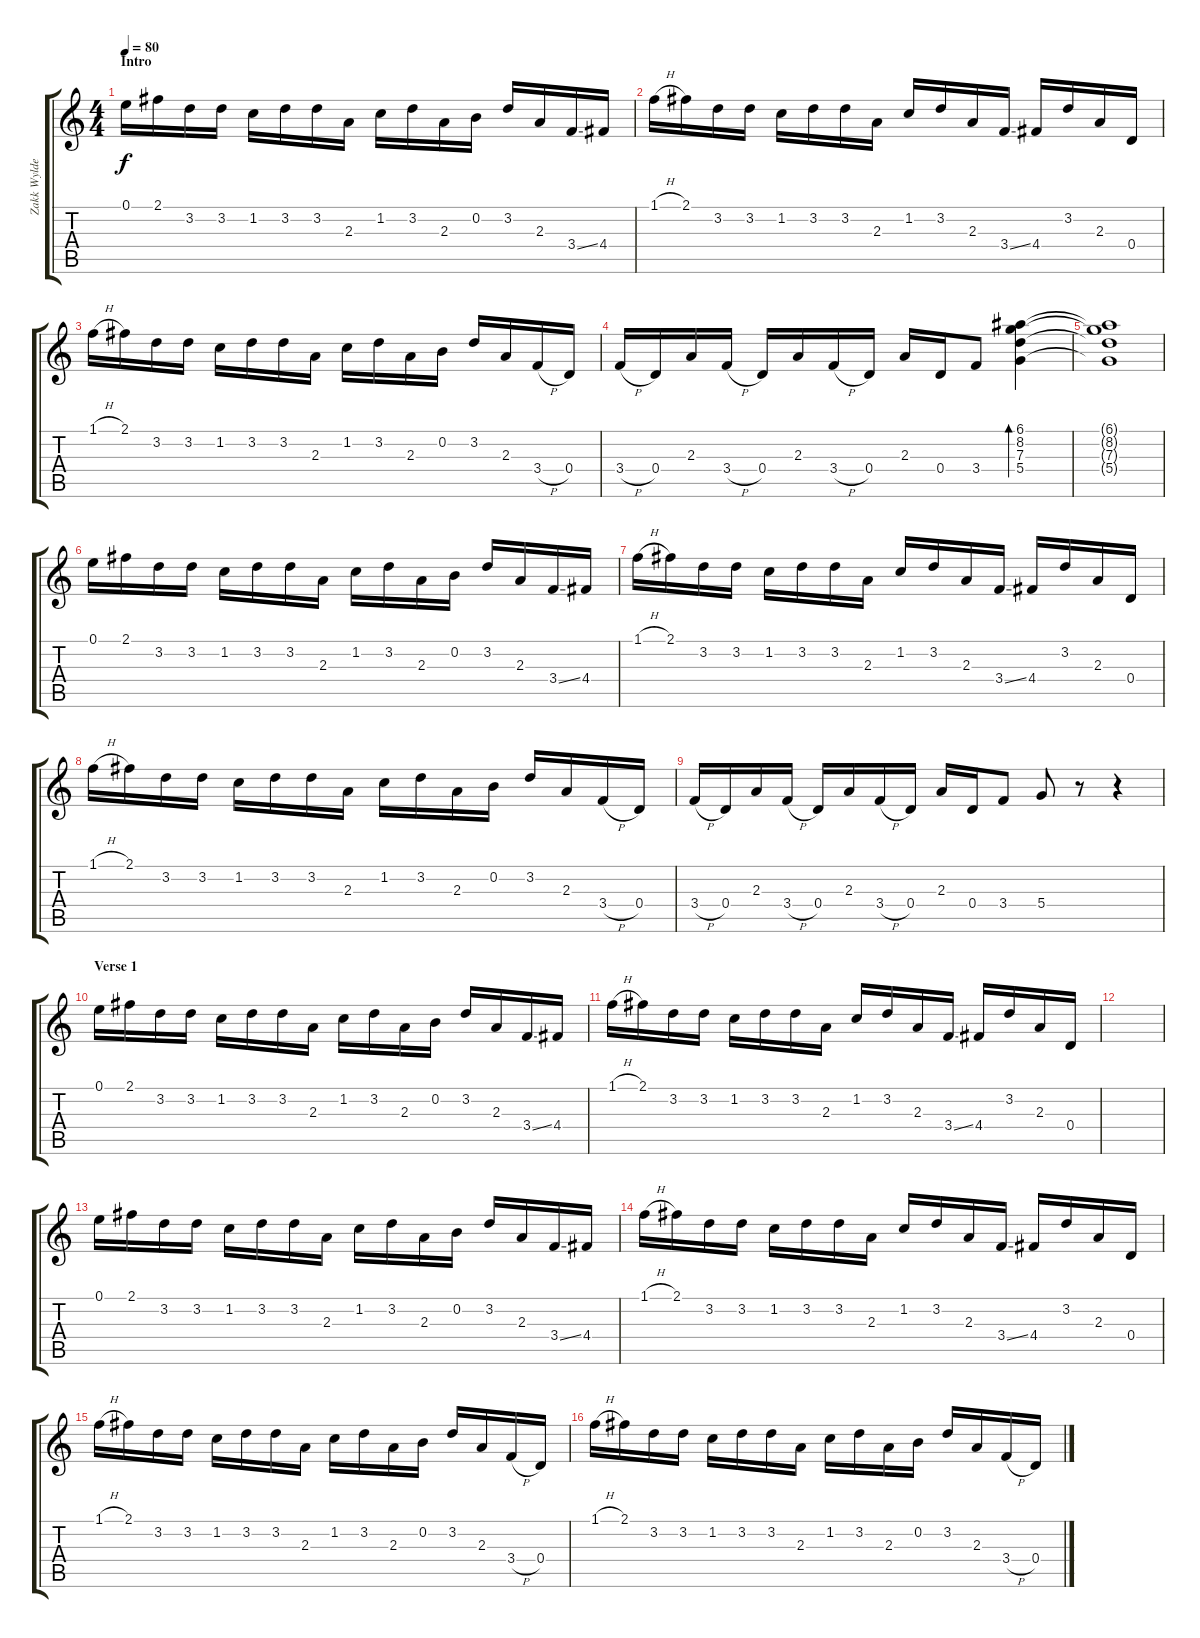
\track ("Zakk Wylde (Banjo)" "Zakk Wylde") {instrument banjo}
\staff {score tabs}
\tuning (E4 B3 G3 D3 A2 E2) {hide}
\displaytranspose 12
\ts (4 4)
\section ("" "Intro")
\tempo 80
\clef g2
\ks c
0.1.16{dy f instrument banjo} 2.1.16 3.2.16 3.2.16 1.2.16 3.2.16 3.2.16 2.3.16 1.2.16 3.2.16 2.3.16 0.2.16 3.2.16 2.3.16 3.4{ss}.16 4.4.16 |
1.1{h}.16 2.1.16 3.2.16 3.2.16 1.2.16 3.2.16 3.2.16 2.3.16 1.2.16 3.2.16 2.3.16 3.4{ss}.16 4.4.16 3.2.16 2.3.16 0.4.16 |
1.1{h}.16 2.1.16 3.2.16 3.2.16 1.2.16 3.2.16 3.2.16 2.3.16 1.2.16 3.2.16 2.3.16 0.2.16 3.2.16 2.3.16 3.4{h}.16 0.4.16 |
3.4{h}.16 0.4.16 2.3.16 3.4{h}.16 0.4.16 2.3.16 3.4{h}.16 0.4.16 2.3.16 0.4.16 3.4.8 (6.1 8.2 7.3 5.4).4{bd 60} |
(6.1{t} 8.2{t} 7.3{t} 5.4{t}).1 |
0.1.16 2.1.16 3.2.16 3.2.16 1.2.16 3.2.16 3.2.16 2.3.16 1.2.16 3.2.16 2.3.16 0.2.16 3.2.16 2.3.16 3.4{ss}.16 4.4.16 |
1.1{h}.16 2.1.16 3.2.16 3.2.16 1.2.16 3.2.16 3.2.16 2.3.16 1.2.16 3.2.16 2.3.16 3.4{ss}.16 4.4.16 3.2.16 2.3.16 0.4.16 |
1.1{h}.16 2.1.16 3.2.16 3.2.16 1.2.16 3.2.16 3.2.16 2.3.16 1.2.16 3.2.16 2.3.16 0.2.16 3.2.16 2.3.16 3.4{h}.16 0.4.16 |
3.4{h}.16 0.4.16 2.3.16 3.4{h}.16 0.4.16 2.3.16 3.4{h}.16 0.4.16 2.3.16 0.4.16 3.4.8 5.4.8 r.8 r.4 |
\section ("" "Verse 1")
0.1.16 2.1.16 3.2.16 3.2.16 1.2.16 3.2.16 3.2.16 2.3.16 1.2.16 3.2.16 2.3.16 0.2.16 3.2.16 2.3.16 3.4{ss}.16 4.4.16 |
1.1{h}.16 2.1.16 3.2.16 3.2.16 1.2.16 3.2.16 3.2.16 2.3.16 1.2.16 3.2.16 2.3.16 3.4{ss}.16 4.4.16 3.2.16 2.3.16 0.4.16 |
|
0.1.16 2.1.16 3.2.16 3.2.16 1.2.16 3.2.16 3.2.16 2.3.16 1.2.16 3.2.16 2.3.16 0.2.16 3.2.16 2.3.16 3.4{ss}.16 4.4.16 |
1.1{h}.16 2.1.16 3.2.16 3.2.16 1.2.16 3.2.16 3.2.16 2.3.16 1.2.16 3.2.16 2.3.16 3.4{ss}.16 4.4.16 3.2.16 2.3.16 0.4.16 |
1.1{h}.16 2.1.16 3.2.16 3.2.16 1.2.16 3.2.16 3.2.16 2.3.16 1.2.16 3.2.16 2.3.16 0.2.16 3.2.16 2.3.16 3.4{h}.16 0.4.16 |
1.1{h}.16 2.1.16 3.2.16 3.2.16 1.2.16 3.2.16 3.2.16 2.3.16 1.2.16 3.2.16 2.3.16 0.2.16 3.2.16 2.3.16 3.4{h}.16 0.4.16
